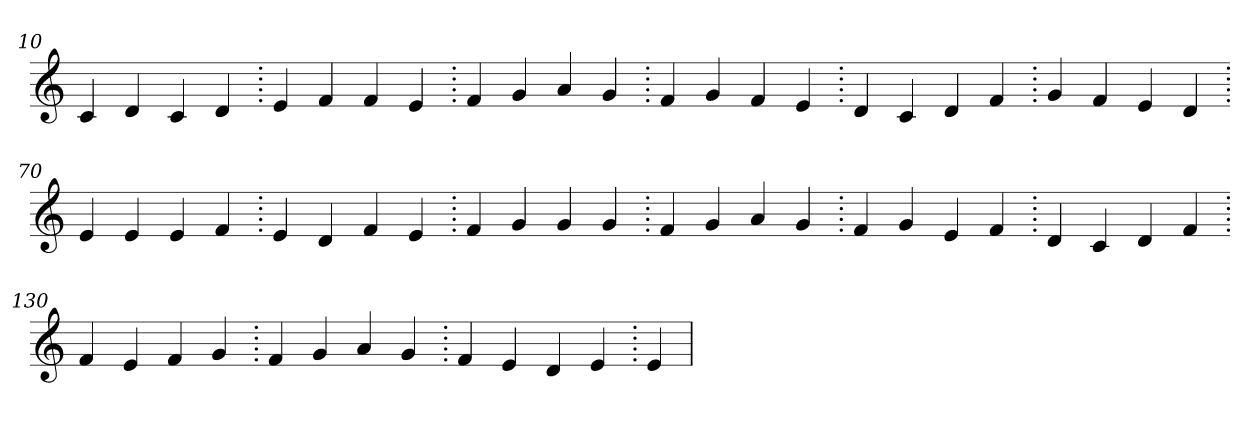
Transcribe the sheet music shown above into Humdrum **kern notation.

**kern
*part1
*staff1
*clefG2
=10.
4c
4d
4c
4d
=20.
4e
4f
4f
4e
=30.
4f
4g
4a
4g
=40.
4f
4g
4f
4e
=50.
4d
4c
4d
4f
=60.
4g
4f
4e
4d
=70.
4e
4e
4e
4f
=80.
4e
4d
4f
4e
=90.
4f
4g
4g
4g
=100.
4f
4g
4a
4g
=110.
4f
4g
4e
4f
=120.
4d
4c
4d
4f
=130.
4f
4e
4f
4g
=140.
4f
4g
4a
4g
=150.
4f
4e
4d
4e
=160.
4e
=
*-
